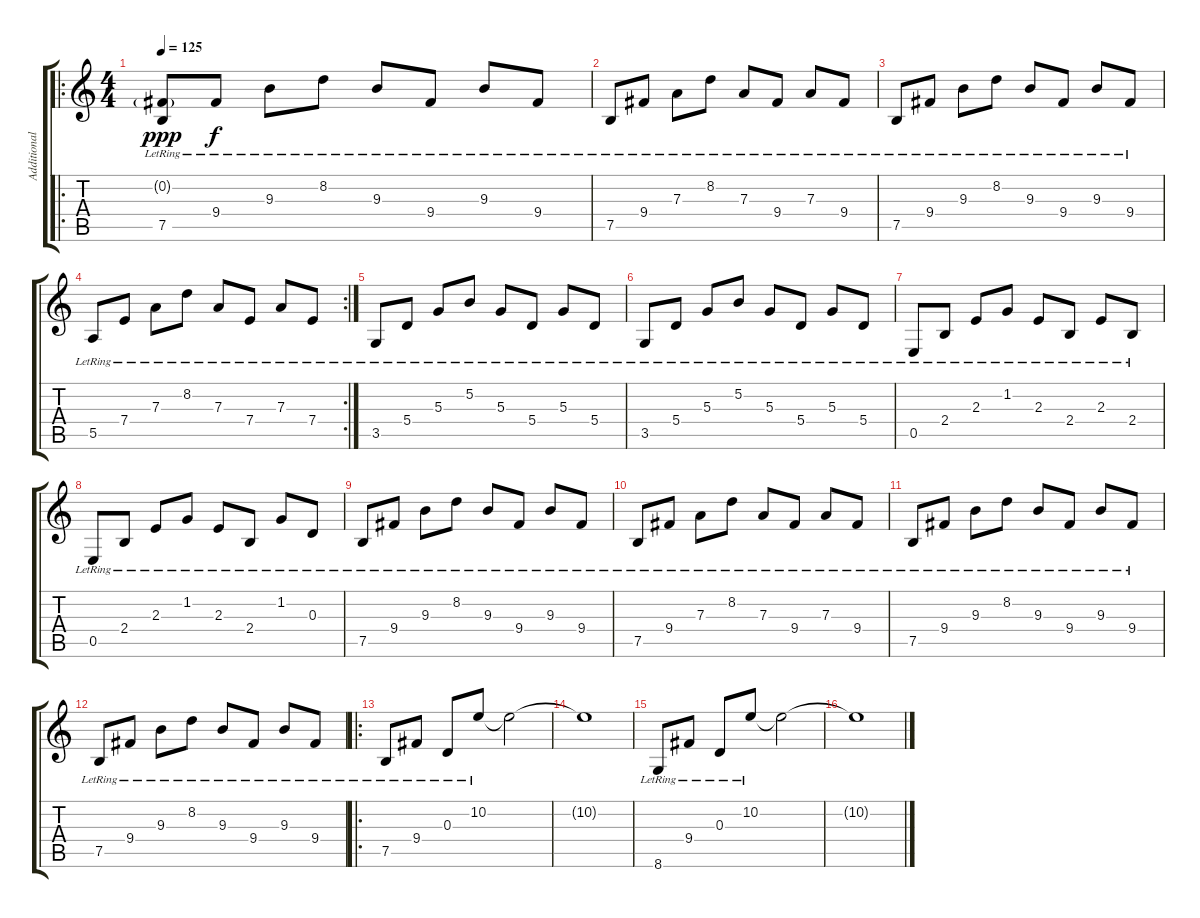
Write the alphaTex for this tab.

\track ("Additional Guitar" "Additional") {instrument acousticguitarsteel}
\staff {score tabs}
\tuning (B3 Gb3 D3 A2 E2 B1) {hide}
\ro
\ts (4 4)
\tempo 125
\clef g2
\ks c
(0.2{g} 7.5{lr}).8{dy ppp} 9.4{lr}.8{dy f} 9.3{lr}.8 8.2{lr}.8 9.3{lr}.8 9.4{lr}.8 9.3{lr}.8 9.4{lr}.8 |
7.5{lr}.8 9.4{lr}.8 7.3{lr}.8 8.2{lr}.8 7.3{lr}.8 9.4{lr}.8 7.3{lr}.8 9.4{lr}.8 |
7.5{lr}.8 9.4{lr}.8 9.3{lr}.8 8.2{lr}.8 9.3{lr}.8 9.4{lr}.8 9.3{lr}.8 9.4{lr}.8 |
\rc 2
5.5{lr}.8 7.4{lr}.8 7.3{lr}.8 8.2{lr}.8 7.3{lr}.8 7.4{lr}.8 7.3{lr}.8 7.4{lr}.8 |
3.5{lr}.8 5.4{lr}.8 5.3{lr}.8 5.2{lr}.8 5.3{lr}.8 5.4{lr}.8 5.3{lr}.8 5.4{lr}.8 |
3.5{lr}.8 5.4{lr}.8 5.3{lr}.8 5.2{lr}.8 5.3{lr}.8 5.4{lr}.8 5.3{lr}.8 5.4{lr}.8 |
0.5{lr}.8 2.4{lr}.8 2.3{lr}.8 1.2{lr}.8 2.3{lr}.8 2.4{lr}.8 2.3{lr}.8 2.4{lr}.8 |
0.5{lr}.8 2.4{lr}.8 2.3{lr}.8 1.2{lr}.8 2.3{lr}.8 2.4{lr}.8 1.2{lr}.8 0.3{lr}.8 |
7.5{lr}.8 9.4{lr}.8 9.3{lr}.8 8.2{lr}.8 9.3{lr}.8 9.4{lr}.8 9.3{lr}.8 9.4{lr}.8 |
7.5{lr}.8 9.4{lr}.8 7.3{lr}.8 8.2{lr}.8 7.3{lr}.8 9.4{lr}.8 7.3{lr}.8 9.4{lr}.8 |
7.5{lr}.8 9.4{lr}.8 9.3{lr}.8 8.2{lr}.8 9.3{lr}.8 9.4{lr}.8 9.3{lr}.8 9.4{lr}.8 |
7.5{lr}.8 9.4{lr}.8 9.3{lr}.8 8.2{lr}.8 9.3{lr}.8 9.4{lr}.8 9.3{lr}.8 9.4{lr}.8 |
\ro
7.5{lr}.8 9.4{lr}.8 0.3{lr}.8 10.2{lr}.8 10.2{t}.2 |
10.2{t}.1 |
8.6{lr}.8 9.4{lr}.8 0.3{lr}.8 10.2{lr}.8 10.2{t}.2 |
10.2{t}.1
